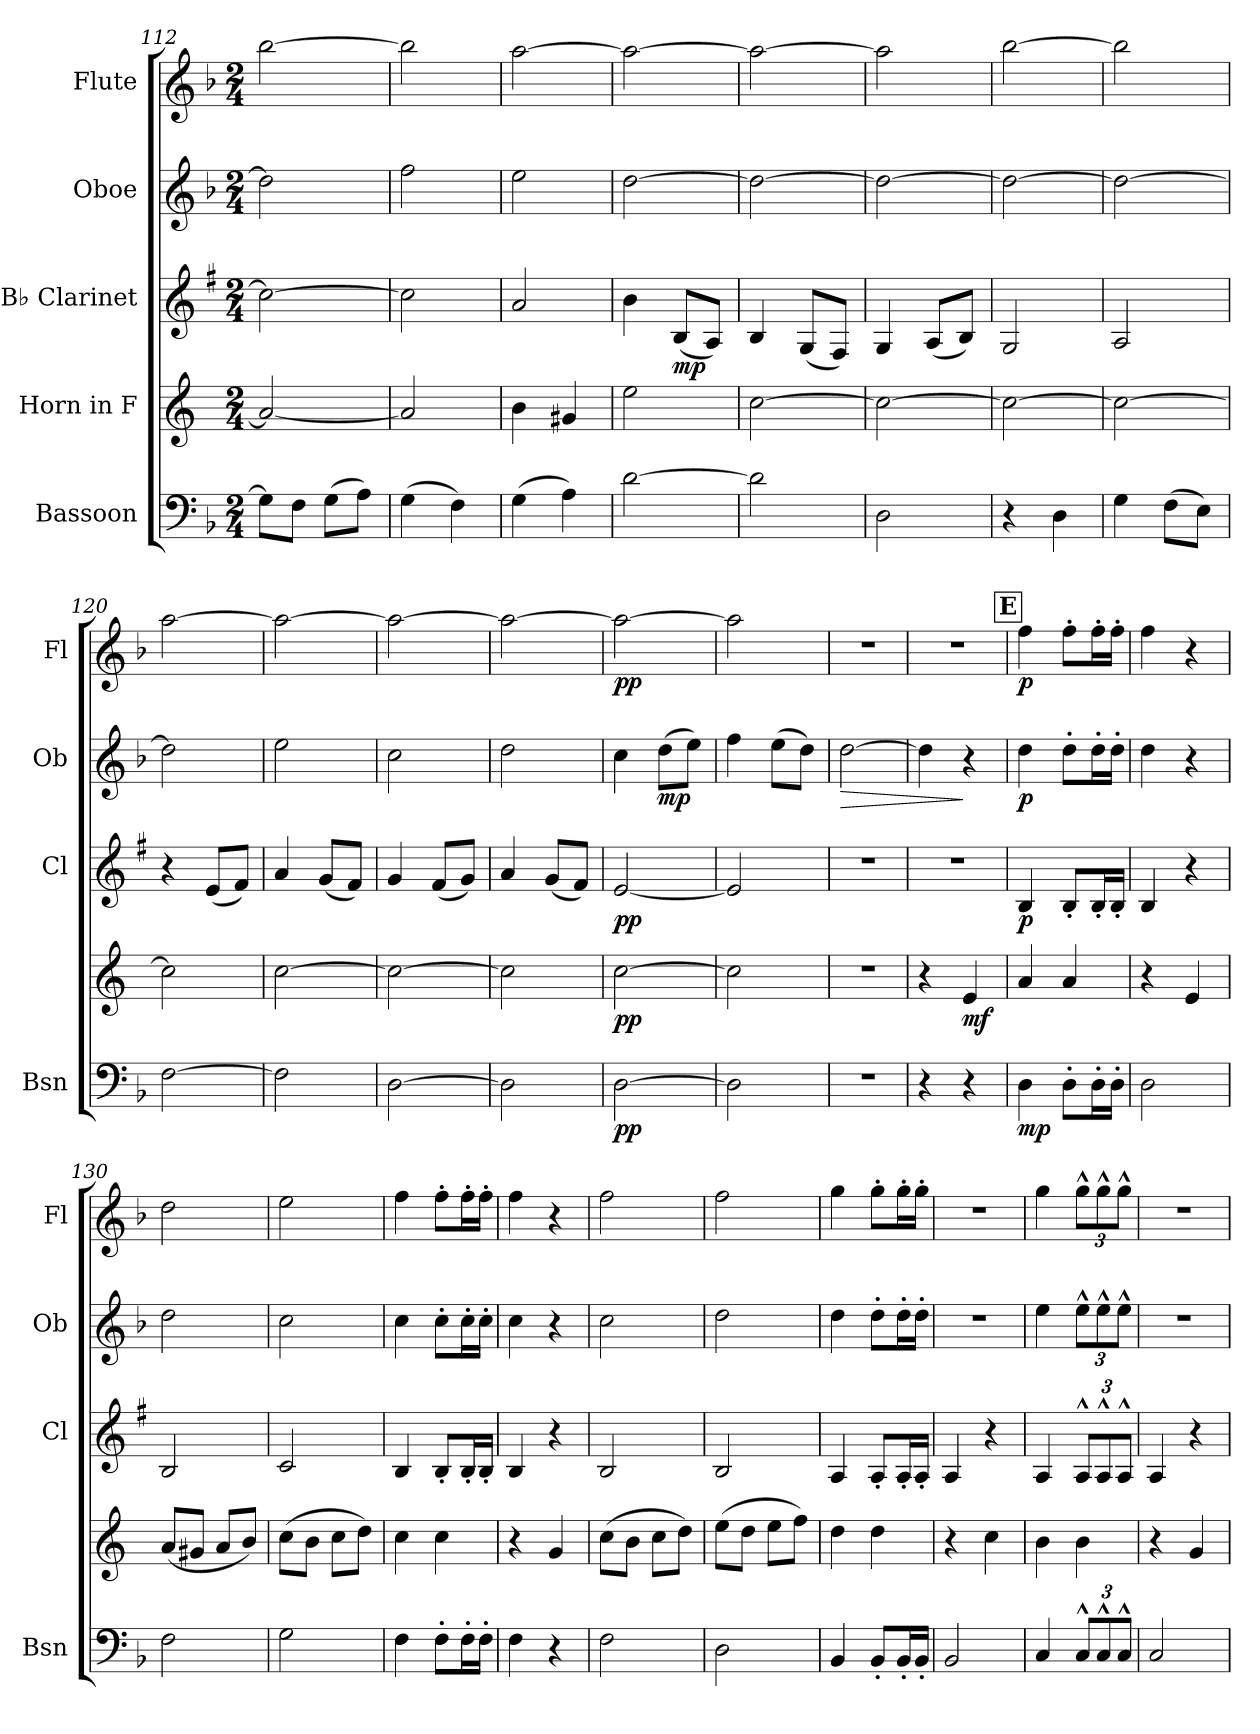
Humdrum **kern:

**kern	**dynam	**kern	**dynam	**kern	**dynam	**kern	**dynam	**kern	**dynam
*part5	*part5	*part4	*part4	*part3	*part3	*part2	*part2	*part1	*part1
*staff5	*staff5	*staff4	*staff4	*staff3	*staff3	*staff2	*staff2	*staff1	*staff1
*I"Bassoon	*	*I"Horn in F	*	*I"B♭ Clarinet	*	*I"Oboe	*	*I"Flute	*
*I'Bsn	*	*	*	*I'Cl	*	*I'Ob	*	*I'Fl	*
*clefF4	*	*clefG2	*	*clefG2	*	*clefG2	*	*clefG2	*
*	*	*ITrd4c7	*	*ITrd1c2	*	*	*	*	*
*k[b-]	*	*k[b-]	*	*k[b-]	*	*k[b-]	*	*k[b-]	*
*M2/4	*	*M2/4	*	*M2/4	*	*M2/4	*	*M2/4	*
=112	=112	=112	=112	=112	=112	=112	=112	=112	=112
8G\L]	.	2d/_	.	2b-\_	.	2dd\]	.	[2bb-\	.
8F\J	.	.	.	.	.	.	.	.	.
(>8G\L	.	.	.	.	.	.	.	.	.
8A\J)	.	.	.	.	.	.	.	.	.
=113	=113	=113	=113	=113	=113	=113	=113	=113	=113
(>4G\	.	2d/]	.	2b-\]	.	2ff\	.	2bb-\]	.
4F\)	.	.	.	.	.	.	.	.	.
=114	=114	=114	=114	=114	=114	=114	=114	=114	=114
(>4G\	.	4e\	.	2g/	.	2ee\	.	[2aa\	.
4A\)	.	4c#X/	.	.	.	.	.	.	.
=115	=115	=115	=115	=115	=115	=115	=115	=115	=115
[2d\	.	2a\	.	4a\	.	[2dd\	.	2aa\_	.
!	!	!	!	!	!LO:DY:b	!	!	!	!
.	.	.	.	(<8A/L	mp	.	.	.	.
.	.	.	.	8G/J)	.	.	.	.	.
=116	=116	=116	=116	=116	=116	=116	=116	=116	=116
!	!LO:DY:b	!	!	!	!	!	!	!	!
!	!LO:DY:n=1:b	!	!	!	!	!	!	!	!
2d\]	p f	[2f\	.	4A/	.	2dd\_	.	2aa\_	.
.	.	.	.	(<8F/L	.	.	.	.	.
.	.	.	.	8E/J)	.	.	.	.	.
=117	=117	=117	=117	=117	=117	=117	=117	=117	=117
2D\	.	2f\_	.	4F/	.	2dd\_	.	2aa\]	.
.	.	.	.	(<8G/L	.	.	.	.	.
.	.	.	.	8A/J)	.	.	.	.	.
=118	=118	=118	=118	=118	=118	=118	=118	=118	=118
4r	.	2f\_	.	2F/	.	2dd\_	.	[2bb-\	.
4D\	.	.	.	.	.	.	.	.	.
=119	=119	=119	=119	=119	=119	=119	=119	=119	=119
4G\	.	2f\_	.	2G/	.	2dd\_	.	2bb-\]	.
(>8F\L	.	.	.	.	.	.	.	.	.
8E\J)	.	.	.	.	.	.	.	.	.
!!LO:LB:g=z
=120	=120	=120	=120	=120	=120	=120	=120	=120	=120
[2F\	.	2f\]	.	4r	.	2dd\]	.	[2aa\	.
.	.	.	.	(<8d/L	.	.	.	.	.
.	.	.	.	8e/J)	.	.	.	.	.
=121	=121	=121	=121	=121	=121	=121	=121	=121	=121
2F\]	.	[2f\	.	4g/	.	2ee\	.	2aa\_	.
.	.	.	.	(<8f/L	.	.	.	.	.
.	.	.	.	8e/J)	.	.	.	.	.
=122	=122	=122	=122	=122	=122	=122	=122	=122	=122
[2D\	.	2f\_	.	4f/	.	2cc\	.	2aa\_	.
.	.	.	.	(<8e/L	.	.	.	.	.
.	.	.	.	8f/J)	.	.	.	.	.
=123	=123	=123	=123	=123	=123	=123	=123	=123	=123
2D\]	.	2f\]	.	4g/	.	2dd\	.	2aa\_	.
.	.	.	.	(<8f/L	.	.	.	.	.
.	.	.	.	8e/J)	.	.	.	.	.
=124	=124	=124	=124	=124	=124	=124	=124	=124	=124
!	!LO:DY:b	!	!LO:DY:b	!	!LO:DY:b	!	!	!	!LO:DY:b
[2D\	pp	[2f\	pp	[2d/	pp	4cc\	.	2aa\_	pp
!	!	!	!	!	!	!	!LO:DY:b	!	!
.	.	.	.	.	.	(>8dd\L	mp	.	.
.	.	.	.	.	.	8ee\J)	.	.	.
=125	=125	=125	=125	=125	=125	=125	=125	=125	=125
2D\]	.	2f\]	.	2d/]	.	4ff\	.	2aa\]	.
.	.	.	.	.	.	(>8ee\L	.	.	.
.	.	.	.	.	.	8dd\J)	.	.	.
=126	=126	=126	=126	=126	=126	=126	=126	=126	=126
!	!	!	!	!	!	!	!LO:HP:b	!	!
2r	.	2r	.	2r	.	[2dd\	>	2r	.
=127	=127	=127	=127	=127	=127	=127	=127	=127	=127
4r	.	4r	.	2r	.	4dd\]	.	2r	.
!	!	!	!LO:DY:b	!	!	!	!	!	!
4r	.	4A/	mf	.	.	4r	]	.	.
!!LO:REH:place=s1:a:B:fs=14:t=E
=128	=128	=128	=128	=128	=128	=128	=128	=128	=128
!	!LO:DY:b	!	!	!	!LO:DY:b	!	!LO:DY:b	!	!LO:DY:b
4D\	mp	4d/	.	4A/	p	4dd\	p	4ff\	p
8D'\L	.	4d/	.	8A'/L	.	8dd'\L	.	8ff'\L	.
16D'\L	.	.	.	16A'/L	.	16dd'\L	.	16ff'\L	.
16D'\JJ	.	.	.	16A'/JJ	.	16dd'\JJ	.	16ff'\JJ	.
=129	=129	=129	=129	=129	=129	=129	=129	=129	=129
2D\	.	4r	.	4A/	.	4dd\	.	4ff\	.
.	.	4A/	.	4r	.	4r	.	4r	.
=130	=130	=130	=130	=130	=130	=130	=130	=130	=130
2F\	.	(<8d/L	.	2A/	.	2dd\	.	2dd\	.
.	.	8c#X/J	.	.	.	.	.	.	.
.	.	8d/L	.	.	.	.	.	.	.
.	.	8e/J)	.	.	.	.	.	.	.
=131	=131	=131	=131	=131	=131	=131	=131	=131	=131
2G\	.	(>8f\L	.	2B-/	.	2cc\	.	2ee\	.
.	.	8e\J	.	.	.	.	.	.	.
.	.	8f\L	.	.	.	.	.	.	.
.	.	8g\J)	.	.	.	.	.	.	.
!!LO:PB:g=z
=132	=132	=132	=132	=132	=132	=132	=132	=132	=132
4F\	.	4f\	.	4A/	.	4cc\	.	4ff\	.
8F'\L	.	4f\	.	8A'/L	.	8cc'\L	.	8ff'\L	.
16F'\L	.	.	.	16A'/L	.	16cc'\L	.	16ff'\L	.
16F'\JJ	.	.	.	16A'/JJ	.	16cc'\JJ	.	16ff'\JJ	.
=133	=133	=133	=133	=133	=133	=133	=133	=133	=133
4F\	.	4r	.	4A/	.	4cc\	.	4ff\	.
4r	.	4c/	.	4r	.	4r	.	4r	.
=134	=134	=134	=134	=134	=134	=134	=134	=134	=134
2F\	.	(>8f\L	.	2A/	.	2cc\	.	2ff\	.
.	.	8e\J	.	.	.	.	.	.	.
.	.	8f\L	.	.	.	.	.	.	.
.	.	8g\J)	.	.	.	.	.	.	.
=135	=135	=135	=135	=135	=135	=135	=135	=135	=135
2D\	.	(>8a\L	.	2A/	.	2dd\	.	2ff\	.
.	.	8g\J	.	.	.	.	.	.	.
.	.	8a\L	.	.	.	.	.	.	.
.	.	8b-\J)	.	.	.	.	.	.	.
=136	=136	=136	=136	=136	=136	=136	=136	=136	=136
4BB-/	.	4g\	.	4G/	.	4dd\	.	4gg\	.
8BB-'/L	.	4g\	.	8G'/L	.	8dd'\L	.	8gg'\L	.
16BB-'/L	.	.	.	16G'/L	.	16dd'\L	.	16gg'\L	.
16BB-'/JJ	.	.	.	16G'/JJ	.	16dd'\JJ	.	16gg'\JJ	.
=137	=137	=137	=137	=137	=137	=137	=137	=137	=137
2BB-/	.	4r	.	4G/	.	2r	.	2r	.
.	.	4f\	.	4r	.	.	.	.	.
=138	=138	=138	=138	=138	=138	=138	=138	=138	=138
4C/	.	4e\	.	4G/	.	4ee\	.	4gg\	.
*Xbrackettup	*	*	*	*Xbrackettup	*	*Xbrackettup	*	*Xbrackettup	*
12C^^/L	.	4e\	.	12G^^/L	.	12ee^^\L	.	12gg^^\L	.
12C^^/	.	.	.	12G^^/	.	12ee^^\	.	12gg^^\	.
12C^^/J	.	.	.	12G^^/J	.	12ee^^\J	.	12gg^^\J	.
=139	=139	=139	=139	=139	=139	=139	=139	=139	=139
2C/	.	4r	.	4G/	.	2r	.	2r	.
.	.	4c/	.	4r	.	.	.	.	.
=	=	=	=	=	=	=	=	=	=
*-	*-	*-	*-	*-	*-	*-	*-	*-	*-
